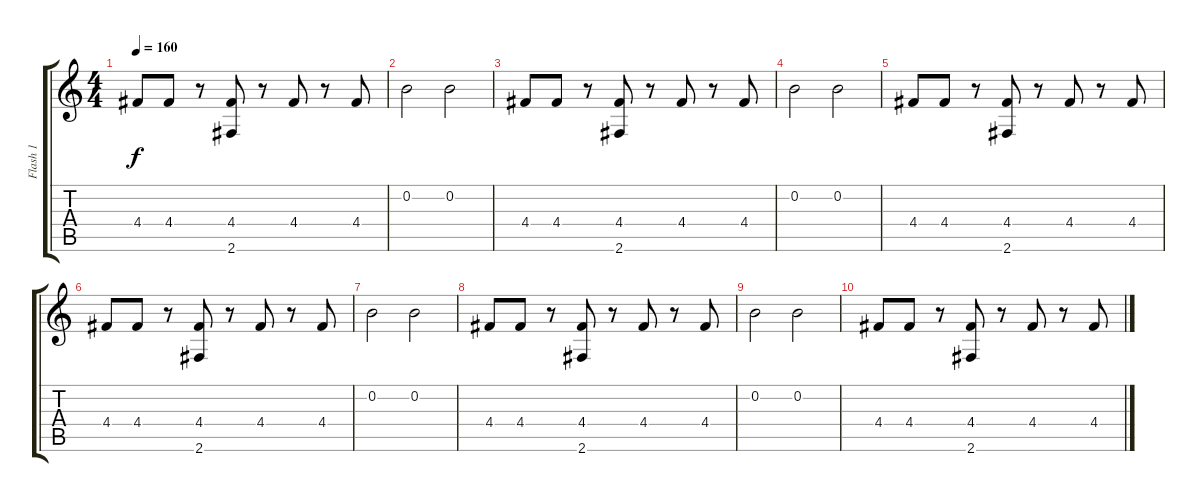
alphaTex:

\track ("Flash 1" "Flash 1") {instrument synthbass2}
\staff {score tabs}
\tuning (E4 B3 G3 D3 A2 E2) {hide}
\ts (4 4)
\tempo 160
\clef g2
\ks c
4.4.8{dy f} 4.4.8 r.8 (4.4 2.6).8 r.8 4.4.8 r.8 4.4.8 |
0.2.2 0.2.2 |
4.4.8 4.4.8 r.8 (4.4 2.6).8 r.8 4.4.8 r.8 4.4.8 |
0.2.2 0.2.2 |
4.4.8 4.4.8 r.8 (4.4 2.6).8 r.8 4.4.8 r.8 4.4.8 |
4.4.8 4.4.8 r.8 (4.4 2.6).8 r.8 4.4.8 r.8 4.4.8 |
0.2.2 0.2.2 |
4.4.8 4.4.8 r.8 (4.4 2.6).8 r.8 4.4.8 r.8 4.4.8 |
0.2.2 0.2.2 |
4.4.8 4.4.8 r.8 (4.4 2.6).8 r.8 4.4.8 r.8 4.4.8
